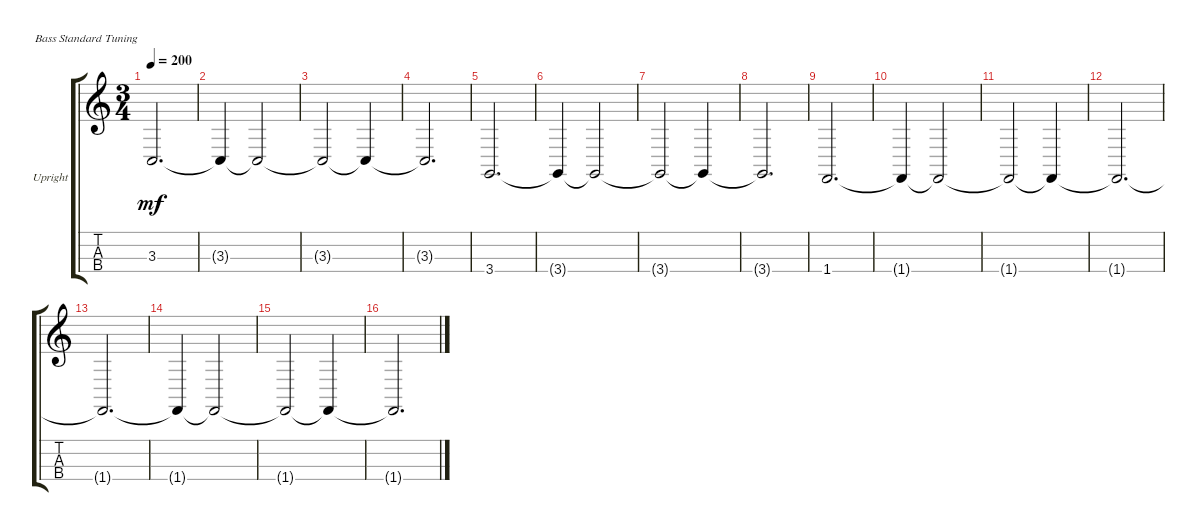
\bracketExtendMode groupsimilarinstruments
\firstSystemTrackNameOrientation horizontal
\otherSystemsTrackNameOrientation horizontal
\track ("Upright" "Upright") {instrument acousticbass}
\staff {score tabs}
\tuning (G2 D2 A1 E1)
\ts (3 4)
\tempo 200
\clef g2
\scale
0.333333
\ks c
3.3.2{d dy mf} |
\scale
0.333333 3.3{t}.4 3.3{t}.2 |
\scale
0.333333 3.3{t}.2 3.3{t}.4 |
\scale
0.333333 3.3{t}.2{d} |
\scale
0.333333 3.4.2{d} |
\scale
0.333333 3.4{t}.4 3.4{t}.2 |
\scale
0.333333 3.4{t}.2 3.4{t}.4 |
\scale
0.333333 3.4{t}.2{d} |
\scale
0.333333 1.4.2{d} |
\scale
0.333333 1.4{t}.4 1.4{t}.2 |
\scale
0.333333 1.4{t}.2 1.4{t}.4 |
\scale
0.333333 1.4{t}.2{d} |
\scale
0.333333 1.4{t}.2{d} |
\scale
0.333333 1.4{t}.4 1.4{t}.2 |
\scale
0.333333 1.4{t}.2 1.4{t}.4 |
\scale
0.333333 1.4{t}.2{d}
